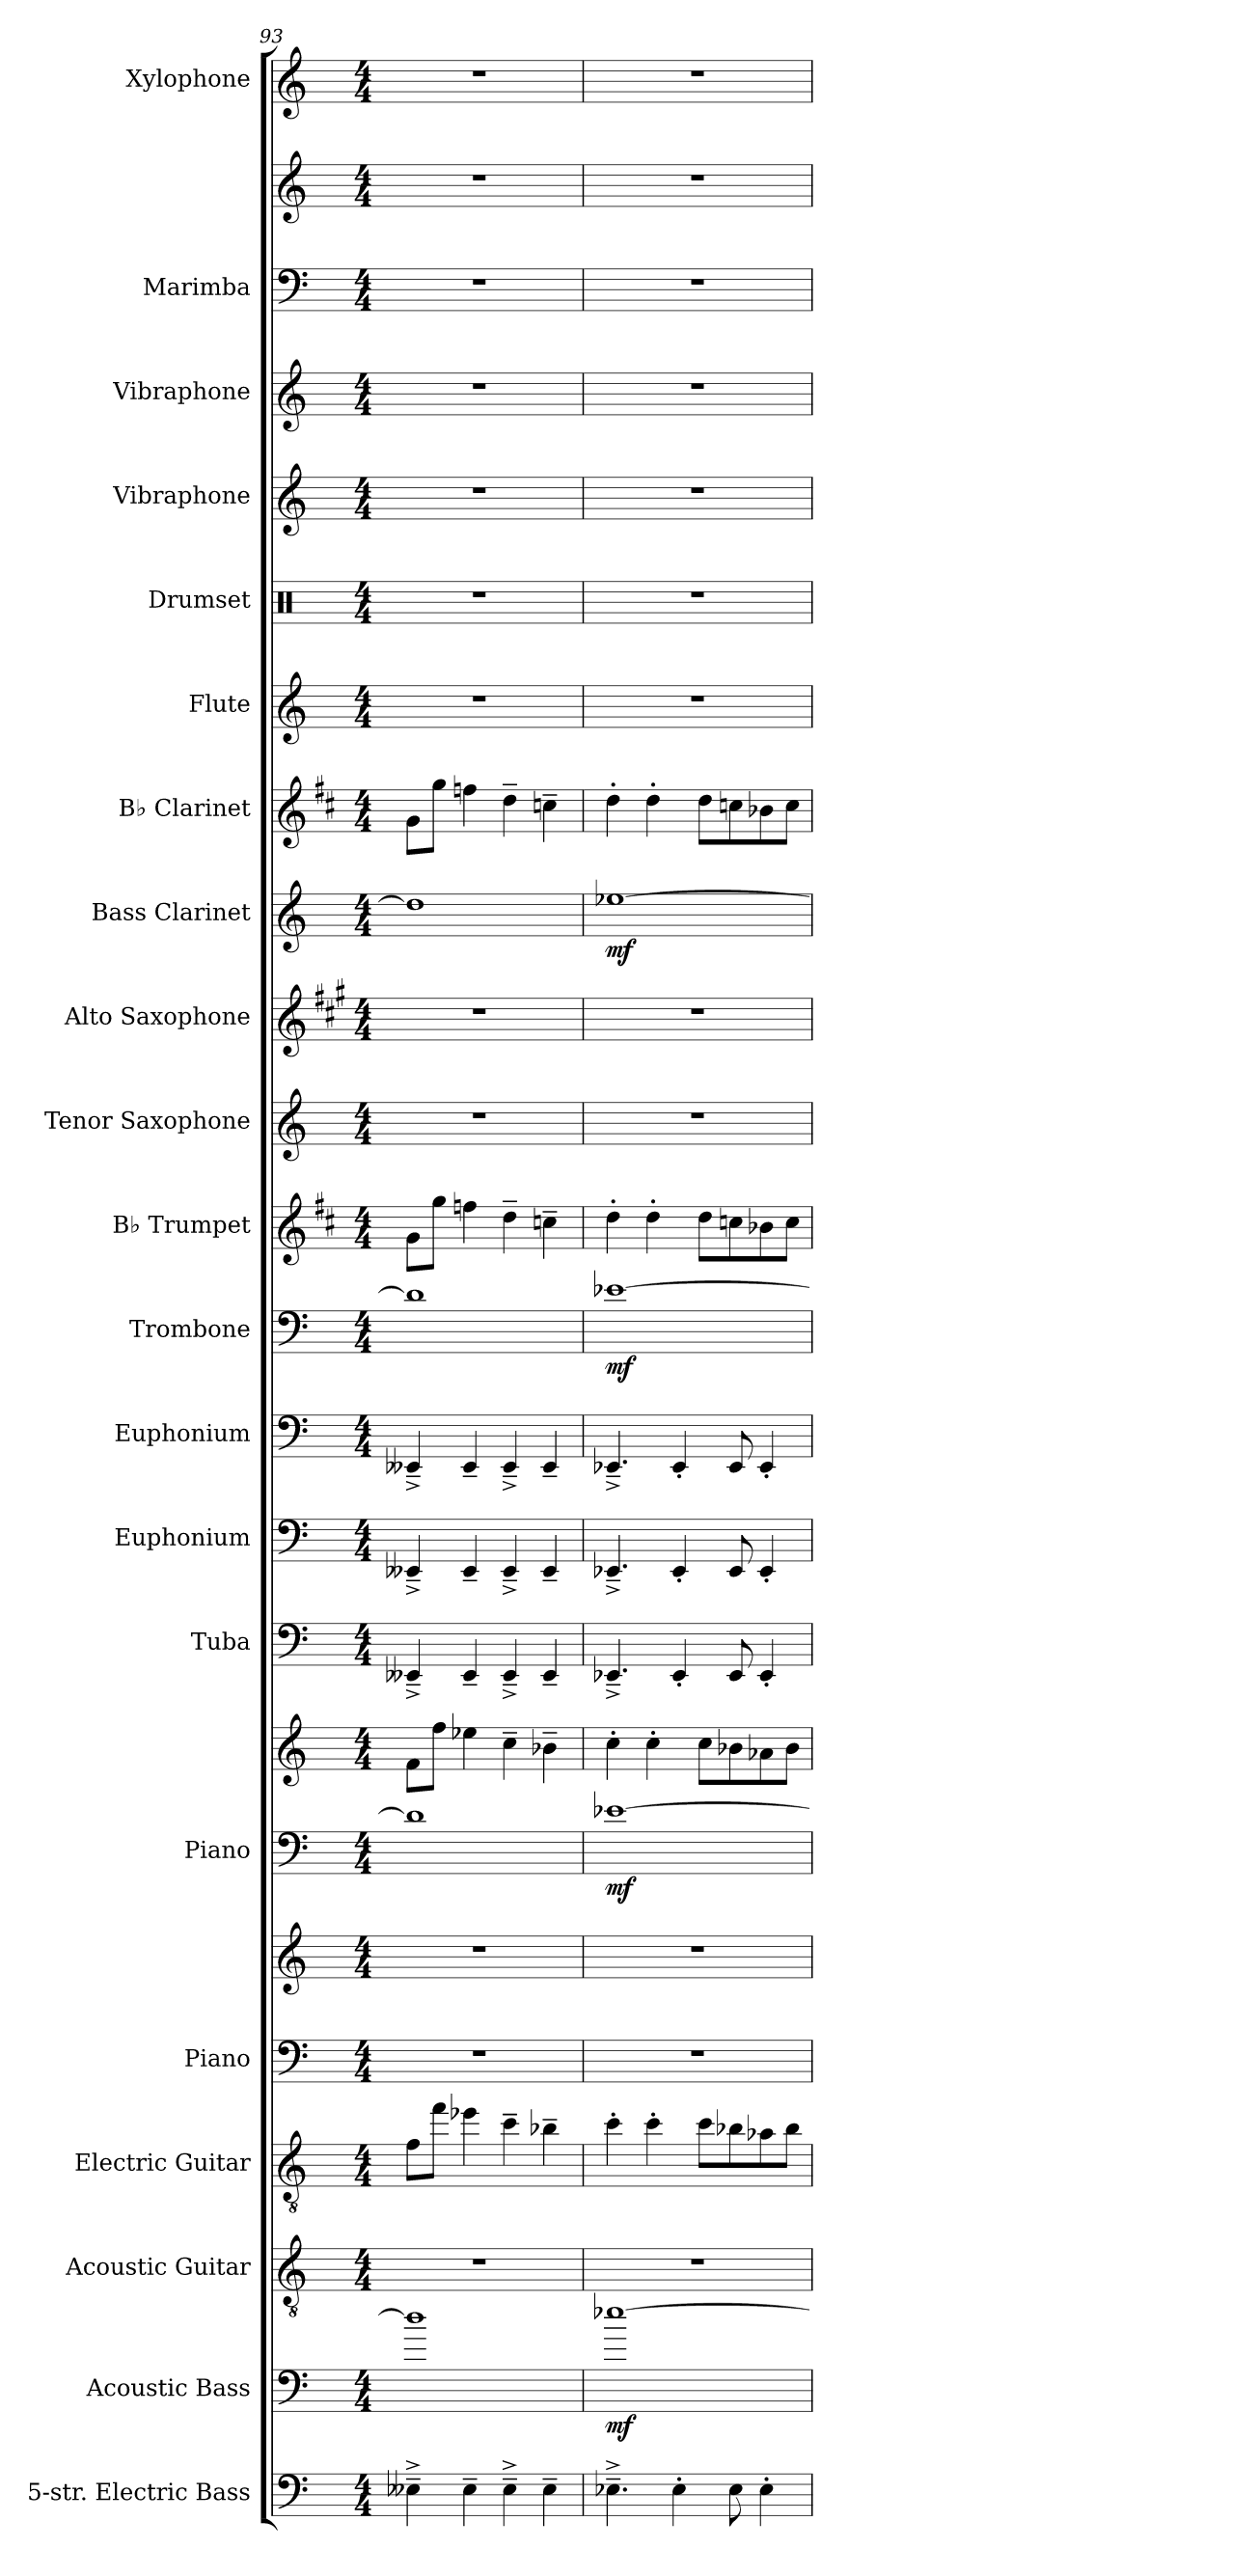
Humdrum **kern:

**kern	**kern	**dynam	**kern	**kern	**kern	**kern	**kern	**kern	**dynam	**kern	**kern	**kern	**kern	**dynam	**kern	**kern	**kern	**kern	**dynam	**kern	**kern	**kern	**kern	**kern	**kern	**kern	**kern
*part21	*part20	*part20	*part19	*part18	*part17	*part17	*part16	*part16	*part16	*part15	*part14	*part13	*part12	*part12	*part11	*part10	*part9	*part8	*part8	*part7	*part6	*part5	*part4	*part3	*part2	*part2	*part1
*staff24	*staff23	*staff23	*staff22	*staff21	*staff20	*staff19	*staff18	*staff17	*staff17/18	*staff16	*staff15	*staff14	*staff13	*staff13	*staff12	*staff11	*staff10	*staff9	*staff9	*staff8	*staff7	*staff6	*staff5	*staff4	*staff3	*staff2	*staff1
*I"5-str. Electric Bass	*I"Acoustic Bass	*	*I"Acoustic Guitar	*I"Electric Guitar	*I"Piano	*	*I"Piano	*	*	*I"Tuba	*I"Euphonium	*I"Euphonium	*I"Trombone	*	*I"B♭ Trumpet	*I"Tenor Saxophone	*I"Alto Saxophone	*I"Bass Clarinet	*	*I"B♭ Clarinet	*I"Flute	*I"Drumset	*I"Vibraphone	*I"Vibraphone	*I"Marimba	*	*I"Xylophone
*I'El. B.	*I'Bass	*	*I'Guit.	*I'El. Guit.	*I'Pno.	*	*I'Pno.	*	*	*I'Tba.	*I'Euph.	*I'Euph.	*I'Tbn.	*	*I'B♭ Tpt.	*I'T. Sax.	*I'A. Sax.	*I'B. Cl.	*	*I'B♭ Cl.	*I'Fl.	*I'Drs.	*I'Vib.	*I'Vib.	*I'Mrm.	*	*I'Xyl.
*clefF4	*clefF4	*	*clefGv2	*clefGv2	*clefF4	*clefG2	*clefF4	*clefG2	*	*clefF4	*clefF4	*clefF4	*clefF4	*	*clefG2	*clefG2	*clefG2	*clefG2	*	*clefG2	*clefG2	*clefX	*clefG2	*clefG2	*clefF4	*clefG2	*clefG2
*ITrd7c12	*ITrd7c12	*	*	*	*	*	*	*	*	*	*	*	*	*	*ITrd1c2	*ITrd8c14	*ITrd5c9	*ITrd8c14	*	*ITrd1c2	*	*	*	*	*	*	*ITrd-7c-12
*k[]	*k[]	*	*k[]	*k[]	*k[]	*k[]	*k[]	*k[]	*	*k[]	*k[]	*k[]	*k[]	*	*k[]	*k[]	*k[]	*k[]	*	*k[]	*k[]	*k[]	*k[]	*k[]	*k[]	*k[]	*k[]
*M4/4	*M4/4	*	*M4/4	*M4/4	*M4/4	*M4/4	*M4/4	*M4/4	*	*M4/4	*M4/4	*M4/4	*M4/4	*	*M4/4	*M4/4	*M4/4	*M4/4	*	*M4/4	*M4/4	*M4/4	*M4/4	*M4/4	*M4/4	*M4/4	*M4/4
=93	=93	=93	=93	=93	=93	=93	=93	=93	=93	=93	=93	=93	=93	=93	=93	=93	=93	=93	=93	=93	=93	=93	=93	=93	=93	=93	=93
4EE--X~^\	1d]	.	1r	8f\L	1r	1r	1d]	8f\L	.	4EE--X~^/	4EE--X~^/	4EE--X~^/	1d]	.	8f\L	1r	1r	1d]	.	8f\L	1r	1r	1r	1r	1r	1r	1r
.	.	.	.	8ff\J	.	.	.	8ff\J	.	.	.	.	.	.	8ff\J	.	.	.	.	8ff\J	.	.	.	.	.	.	.
4EE--~\	.	.	.	4ee-X\	.	.	.	4ee-X\	.	4EE--~/	4EE--~/	4EE--~/	.	.	4ee-X\	.	.	.	.	4ee-X\	.	.	.	.	.	.	.
4EE--~^\	.	.	.	4cc~\	.	.	.	4cc~\	.	4EE--~^/	4EE--~^/	4EE--~^/	.	.	4cc~\	.	.	.	.	4cc~\	.	.	.	.	.	.	.
4EE--~\	.	.	.	4b-X~\	.	.	.	4b-X~\	.	4EE--~/	4EE--~/	4EE--~/	.	.	4b-X~\	.	.	.	.	4b-X~\	.	.	.	.	.	.	.
=94	=94	=94	=94	=94	=94	=94	=94	=94	=94	=94	=94	=94	=94	=94	=94	=94	=94	=94	=94	=94	=94	=94	=94	=94	=94	=94	=94
!	!	!LO:DY:b	!	!	!	!	!	!	!LO:DY:b=2	!	!	!	!	!LO:DY:b	!	!	!	!	!LO:DY:b	!	!	!	!	!	!	!	!
4.EE-X~^\	[1e-X	mf	1r	4cc'\	1r	1r	[1e-X	4cc'\	mf	4.EE-X~^/	4.EE-X~^/	4.EE-X~^/	[1e-X	mf	4cc'\	1r	1r	[1e-X	mf	4cc'\	1r	1r	1r	1r	1r	1r	1r
.	.	.	.	4cc'\	.	.	.	4cc'\	.	.	.	.	.	.	4cc'\	.	.	.	.	4cc'\	.	.	.	.	.	.	.
4EE-'\	.	.	.	.	.	.	.	.	.	4EE-'/	4EE-'/	4EE-'/	.	.	.	.	.	.	.	.	.	.	.	.	.	.	.
.	.	.	.	8cc\L	.	.	.	8cc\L	.	.	.	.	.	.	8cc\L	.	.	.	.	8cc\L	.	.	.	.	.	.	.
8EE-\	.	.	.	8b-X\	.	.	.	8b-X\	.	8EE-/	8EE-/	8EE-/	.	.	8b-X\	.	.	.	.	8b-X\	.	.	.	.	.	.	.
4EE-'\	.	.	.	8a-X\	.	.	.	8a-X\	.	4EE-'/	4EE-'/	4EE-'/	.	.	8a-X\	.	.	.	.	8a-X\	.	.	.	.	.	.	.
.	.	.	.	8b-\J	.	.	.	8b-\J	.	.	.	.	.	.	8b-\J	.	.	.	.	8b-\J	.	.	.	.	.	.	.
=	=	=	=	=	=	=	=	=	=	=	=	=	=	=	=	=	=	=	=	=	=	=	=	=	=	=	=
*-	*-	*-	*-	*-	*-	*-	*-	*-	*-	*-	*-	*-	*-	*-	*-	*-	*-	*-	*-	*-	*-	*-	*-	*-	*-	*-	*-
